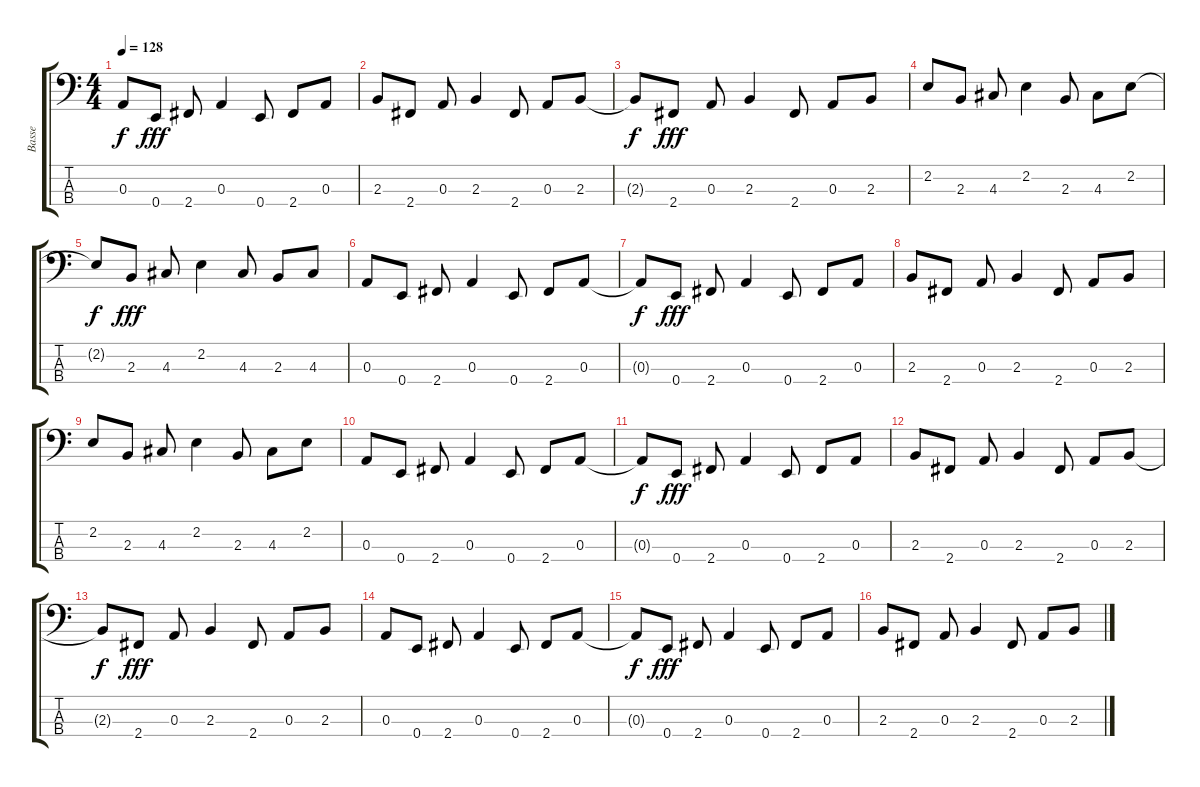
\track ("Basse" "Basse") {instrument electricbassfinger}
\staff {score tabs}
\tuning (G2 D2 A1 E1) {hide}
\ts (4 4)
\tempo 128
\clef f4
\ks c
0.3{t}.8{dy f} 0.4.8{dy fff} 2.4.8 0.3.4 0.4.8 2.4.8 0.3.8 |
2.3.8 2.4.8 0.3.8 2.3.4 2.4.8 0.3.8 2.3.8 |
2.3{t}.8{dy f} 2.4.8{dy fff} 0.3.8 2.3.4 2.4.8 0.3.8 2.3.8 |
2.2.8 2.3.8 4.3.8 2.2.4 2.3.8 4.3.8 2.2.8 |
2.2{t}.8{dy f} 2.3.8{dy fff} 4.3.8 2.2.4 4.3.8 2.3.8 4.3.8 |
0.3.8 0.4.8 2.4.8 0.3.4 0.4.8 2.4.8 0.3.8 |
0.3{t}.8{dy f} 0.4.8{dy fff} 2.4.8 0.3.4 0.4.8 2.4.8 0.3.8 |
2.3.8 2.4.8 0.3.8 2.3.4 2.4.8 0.3.8 2.3.8 |
2.2.8 2.3.8 4.3.8 2.2.4 2.3.8 4.3.8 2.2.8 |
0.3.8 0.4.8 2.4.8 0.3.4 0.4.8 2.4.8 0.3.8 |
0.3{t}.8{dy f} 0.4.8{dy fff} 2.4.8 0.3.4 0.4.8 2.4.8 0.3.8 |
2.3.8 2.4.8 0.3.8 2.3.4 2.4.8 0.3.8 2.3.8 |
2.3{t}.8{dy f} 2.4.8{dy fff} 0.3.8 2.3.4 2.4.8 0.3.8 2.3.8 |
0.3.8 0.4.8 2.4.8 0.3.4 0.4.8 2.4.8 0.3.8 |
0.3{t}.8{dy f} 0.4.8{dy fff} 2.4.8 0.3.4 0.4.8 2.4.8 0.3.8 |
2.3.8 2.4.8 0.3.8 2.3.4 2.4.8 0.3.8 2.3.8
